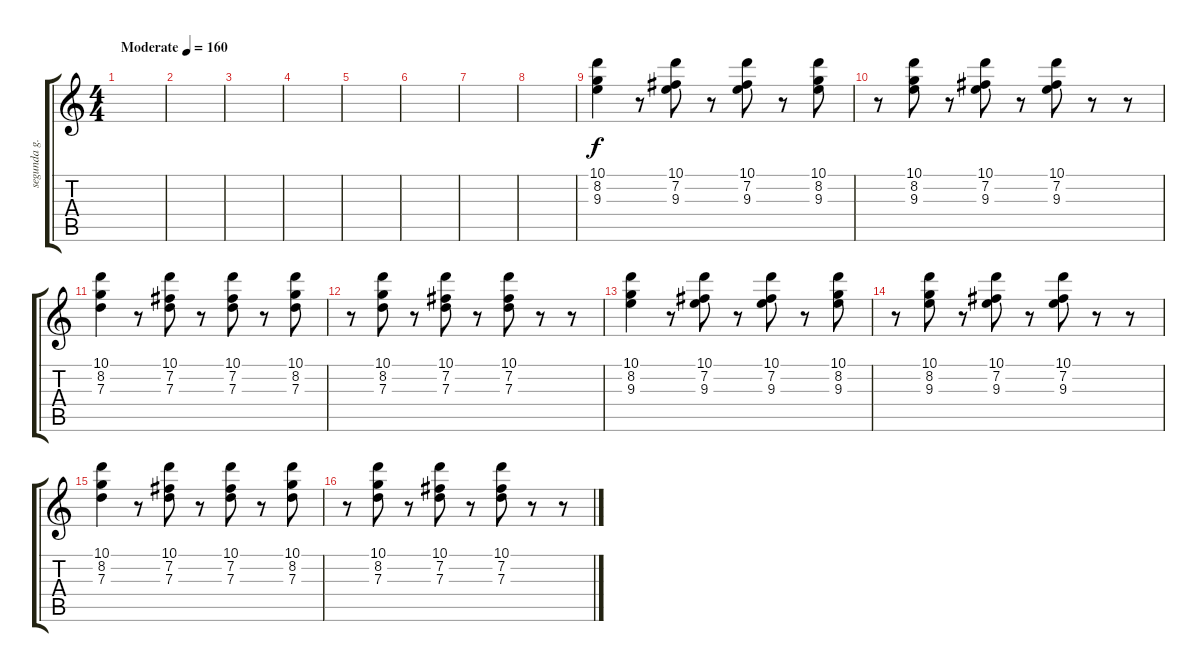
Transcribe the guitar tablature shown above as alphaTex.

\track ("segunda g." "segunda g.") {instrument acousticguitarnylon}
\staff {score tabs}
\tuning (E4 B3 G3 D3 A2 E2) {hide}
\ts (4 4)
\tempo (160 "Moderate")
\clef g2
\ks c
|
|
|
|
|
|
|
|
(10.1 8.2 9.3).4 r.8 (10.1 7.2 9.3).8 r.8 (10.1 7.2 9.3).8 r.8 (10.1 8.2 9.3).8 |
r.8 (10.1 8.2 9.3).8 r.8 (10.1 7.2 9.3).8 r.8 (10.1 7.2 9.3).8 r.8 r.8 |
(10.1 8.2 7.3).4 r.8 (10.1 7.2 7.3).8 r.8 (10.1 7.2 7.3).8 r.8 (10.1 8.2 7.3).8 |
r.8 (10.1 8.2 7.3).8 r.8 (10.1 7.2 7.3).8 r.8 (10.1 7.2 7.3).8 r.8 r.8 |
(10.1 8.2 9.3).4 r.8 (10.1 7.2 9.3).8 r.8 (10.1 7.2 9.3).8 r.8 (10.1 8.2 9.3).8 |
r.8 (10.1 8.2 9.3).8 r.8 (10.1 7.2 9.3).8 r.8 (10.1 7.2 9.3).8 r.8 r.8 |
(10.1 8.2 7.3).4 r.8 (10.1 7.2 7.3).8 r.8 (10.1 7.2 7.3).8 r.8 (10.1 8.2 7.3).8 |
r.8 (10.1 8.2 7.3).8 r.8 (10.1 7.2 7.3).8 r.8 (10.1 7.2 7.3).8 r.8 r.8
